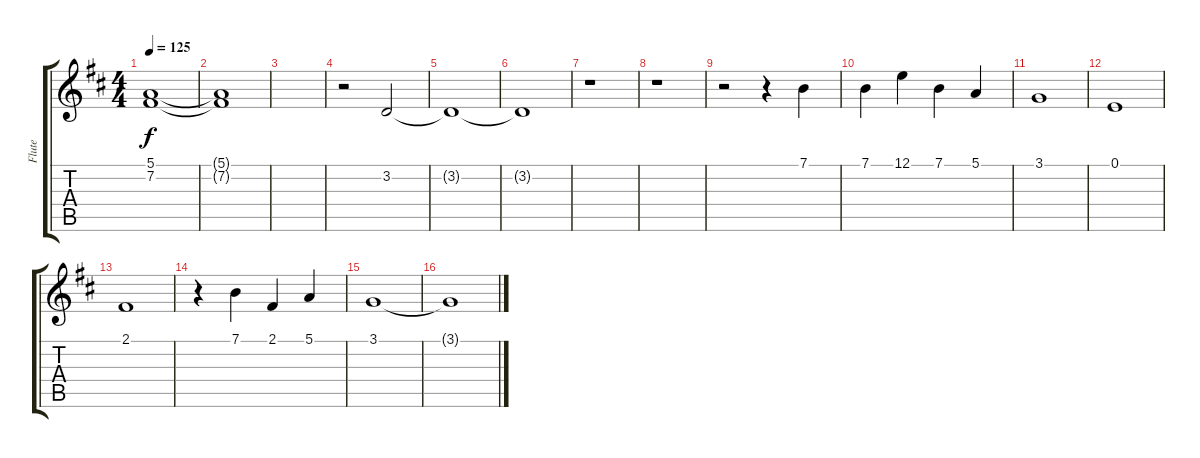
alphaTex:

\track ("Flute" "Flute") {instrument flute}
\staff {score tabs}
\tuning (E4 B3 G3 D3 A2 E2) {hide}
\ts (4 4)
\tempo 125
\clef g2
\ks d
(5.1 7.2).1{dy f instrument flute} |
(5.1{t} 7.2{t}).1 |
|
r.2 3.2.2 |
3.2{t}.1 |
3.2{t}.1 |
r.1 |
r.1 |
r.2 r.4 7.1.4 |
7.1.4 12.1.4 7.1.4 5.1.4 |
3.1.1 |
0.1.1 |
2.1.1 |
r.4 7.1.4 2.1.4 5.1.4 |
3.1.1 |
3.1{t}.1
